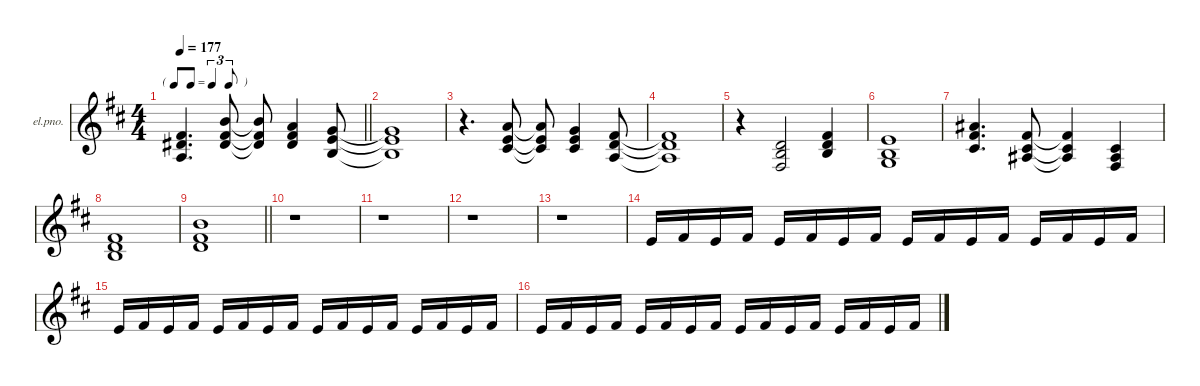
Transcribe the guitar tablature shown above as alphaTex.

\hideDynamics
\bracketExtendMode nobrackets
\firstSystemTrackNameOrientation horizontal
\otherSystemsTrackNameOrientation horizontal
\track ("Kb. Sop" "el.pno.") {instrument electricgrandpiano}
\staff {score}
\tuning (E4 B3 G3 D3 A2 E2 B1)
\ts (4 4)
\tf triplet8th
\tempo 177
\clef g2
\barLineRight lightlight
\ks bminor
(2.1{t acc #} 4.2{t acc #} 2.3{t acc forcenatural}).4{d dy f} (2.1{acc #} 4.2{acc #} 16.3{acc forcenatural}).8 (2.1{t acc #} 4.2{t acc #} 16.3{t acc forcenatural}).8 (5.1{acc forcenatural} 7.2{acc #} 8.3{acc #}).4 (3.1{acc forcenatural} 5.2{acc forcenatural} 4.3{acc forcenatural}).8 |
(3.1{t acc forcenatural} 5.2{t acc forcenatural} 4.3{t acc forcenatural}).1 |
r.4{d} (0.1{acc forcenatural} 2.2{acc #} 14.3{acc forcenatural}).8 (0.1{t acc forcenatural} 2.2{t acc #} 14.3{t acc forcenatural}).8 (3.1{acc forcenatural} 5.2{acc forcenatural} 6.3{acc #}).4 (2.1{acc #} 3.2{acc forcenatural} 2.3{acc forcenatural}).8 |
(2.1{t acc #} 3.2{t acc forcenatural} 2.3{t acc forcenatural}).1 |
r.4 (3.2{acc forcenatural} 4.3{acc forcenatural} 4.4{acc #}).2 (2.1{acc #} 0.2{acc forcenatural} 7.3{acc forcenatural}).4 |
(0.1{acc forcenatural} 0.2{acc forcenatural} 0.3{acc forcenatural}).1 |
(2.1{acc #} 2.2{acc #} 15.3{acc #}).4{d} (2.1{acc #} 2.2{acc #} 3.3{acc #}).8 (2.1{t acc #} 2.2{t acc #} 3.3{t acc #}).4 (2.2{acc #} 3.3{acc #} 4.4{acc #}).4 |
(2.1{acc #} 0.2{acc forcenatural} 7.3{acc forcenatural}).1 |
\barLineRight lightlight
(2.1{acc #} 3.2{acc forcenatural} 16.3{acc forcenatural}).1 |
r.1 |
r.1 |
r.1 |
r.1 |
0.1{acc forcenatural}.16{instrument acousticgrandpiano} 2.1{acc #}.16 0.1{acc forcenatural}.16 2.1{acc #}.16 0.1{acc forcenatural}.16 2.1{acc #}.16 0.1{acc forcenatural}.16 2.1{acc #}.16 0.1{acc forcenatural}.16 2.1{acc #}.16 0.1{acc forcenatural}.16 2.1{acc #}.16 0.1{acc forcenatural}.16 2.1{acc #}.16 0.1{acc forcenatural}.16 2.1{acc #}.16 |
0.1{acc forcenatural}.16 2.1{acc #}.16 0.1{acc forcenatural}.16 2.1{acc #}.16 0.1{acc forcenatural}.16 2.1{acc #}.16 0.1{acc forcenatural}.16 2.1{acc #}.16 0.1{acc forcenatural}.16 2.1{acc #}.16 0.1{acc forcenatural}.16 2.1{acc #}.16 0.1{acc forcenatural}.16 2.1{acc #}.16 0.1{acc forcenatural}.16 2.1{acc #}.16 |
0.1{acc forcenatural}.16 2.1{acc #}.16 0.1{acc forcenatural}.16 2.1{acc #}.16 0.1{acc forcenatural}.16 2.1{acc #}.16 0.1{acc forcenatural}.16 2.1{acc #}.16 0.1{acc forcenatural}.16 2.1{acc #}.16 0.1{acc forcenatural}.16 2.1{acc #}.16 0.1{acc forcenatural}.16 2.1{acc #}.16 0.1{acc forcenatural}.16 2.1{acc #}.16
